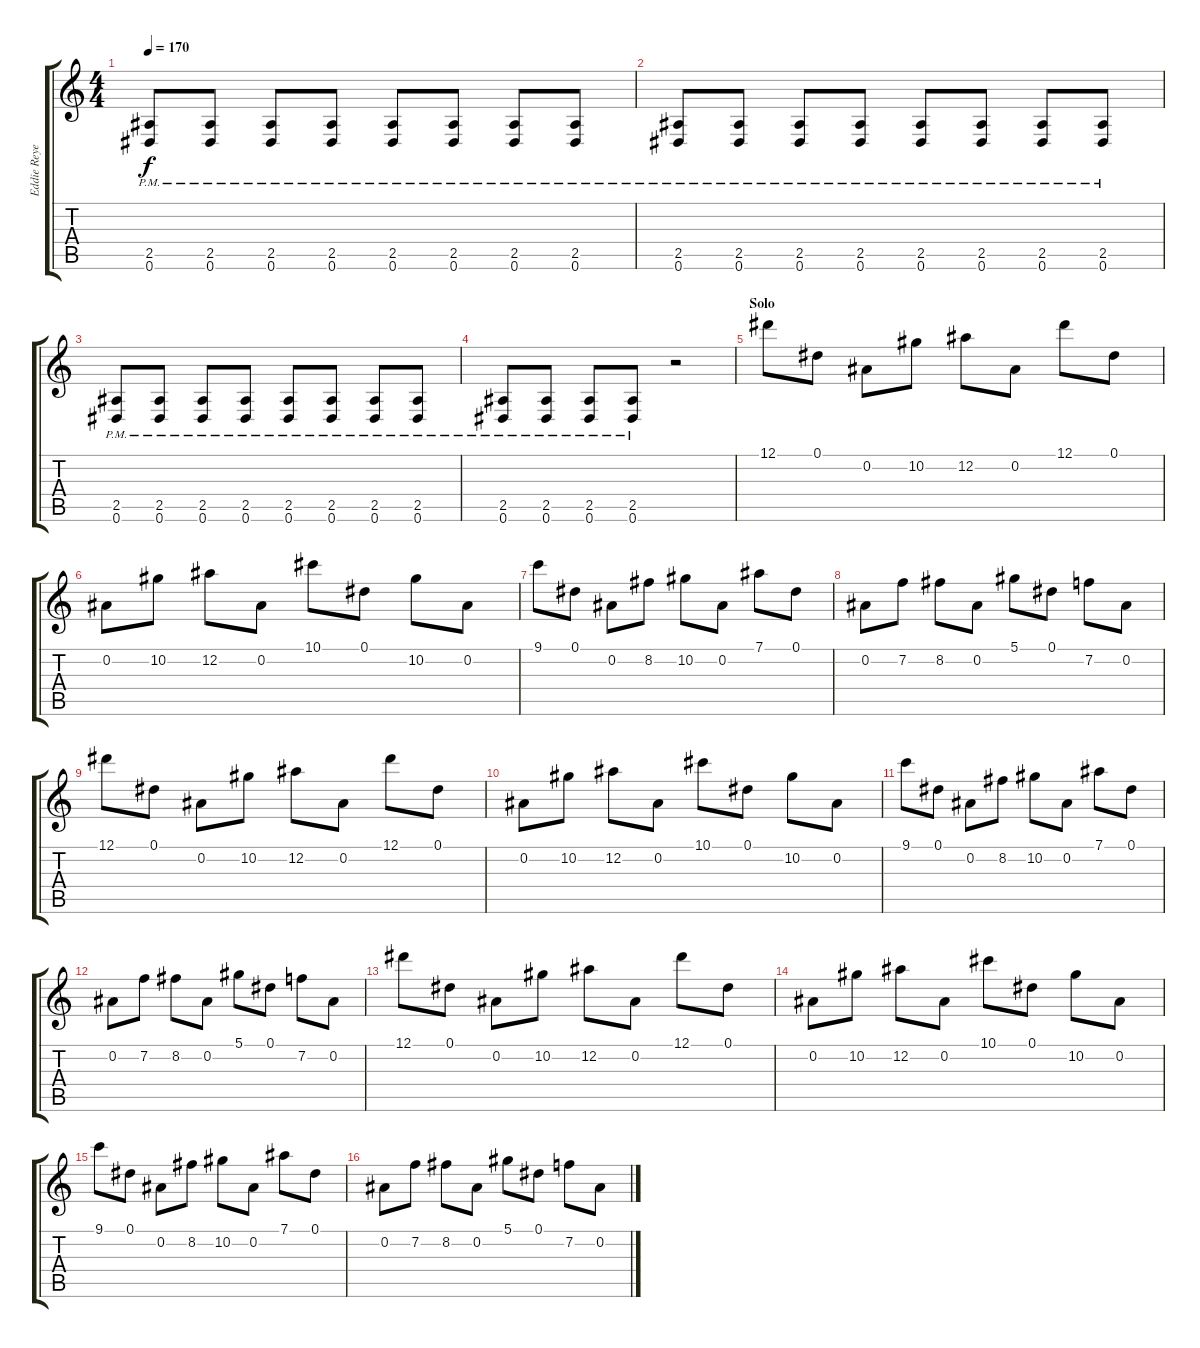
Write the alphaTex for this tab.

\track ("Eddie Reyes - Guitar" "Eddie Reye") {instrument distortionguitar}
\staff {score tabs}
\tuning (Eb4 Bb3 Gb3 Db3 Ab2 Eb2) {hide}
\ts (4 4)
\tempo 170
\clef g2
\ks c
(2.5{pm} 0.6{pm}).8{dy f} (2.5{pm} 0.6{pm}).8 (2.5{pm} 0.6{pm}).8 (2.5{pm} 0.6{pm}).8 (2.5{pm} 0.6{pm}).8 (2.5{pm} 0.6{pm}).8 (2.5{pm} 0.6{pm}).8 (2.5{pm} 0.6{pm}).8 |
(2.5{pm} 0.6{pm}).8 (2.5{pm} 0.6{pm}).8 (2.5{pm} 0.6{pm}).8 (2.5{pm} 0.6{pm}).8 (2.5{pm} 0.6{pm}).8 (2.5{pm} 0.6{pm}).8 (2.5{pm} 0.6{pm}).8 (2.5{pm} 0.6{pm}).8 |
(2.5{pm} 0.6{pm}).8 (2.5{pm} 0.6{pm}).8 (2.5{pm} 0.6{pm}).8 (2.5{pm} 0.6{pm}).8 (2.5{pm} 0.6{pm}).8 (2.5{pm} 0.6{pm}).8 (2.5{pm} 0.6{pm}).8 (2.5{pm} 0.6{pm}).8 |
(2.5{pm} 0.6{pm}).8 (2.5{pm} 0.6{pm}).8 (2.5{pm} 0.6{pm}).8 (2.5{pm} 0.6{pm}).8 r.2 |
\section ("" "Solo")
12.1.8 0.1.8 0.2.8 10.2.8 12.2.8 0.2.8 12.1.8 0.1.8 |
0.2.8 10.2.8 12.2.8 0.2.8 10.1.8 0.1.8 10.2.8 0.2.8 |
9.1.8 0.1.8 0.2.8 8.2.8 10.2.8 0.2.8 7.1.8 0.1.8 |
0.2.8 7.2.8 8.2.8 0.2.8 5.1.8 0.1.8 7.2.8 0.2.8 |
12.1.8 0.1.8 0.2.8 10.2.8 12.2.8 0.2.8 12.1.8 0.1.8 |
0.2.8 10.2.8 12.2.8 0.2.8 10.1.8 0.1.8 10.2.8 0.2.8 |
9.1.8 0.1.8 0.2.8 8.2.8 10.2.8 0.2.8 7.1.8 0.1.8 |
0.2.8 7.2.8 8.2.8 0.2.8 5.1.8 0.1.8 7.2.8 0.2.8 |
12.1.8 0.1.8 0.2.8 10.2.8 12.2.8 0.2.8 12.1.8 0.1.8 |
0.2.8 10.2.8 12.2.8 0.2.8 10.1.8 0.1.8 10.2.8 0.2.8 |
9.1.8 0.1.8 0.2.8 8.2.8 10.2.8 0.2.8 7.1.8 0.1.8 |
0.2.8 7.2.8 8.2.8 0.2.8 5.1.8 0.1.8 7.2.8 0.2.8
